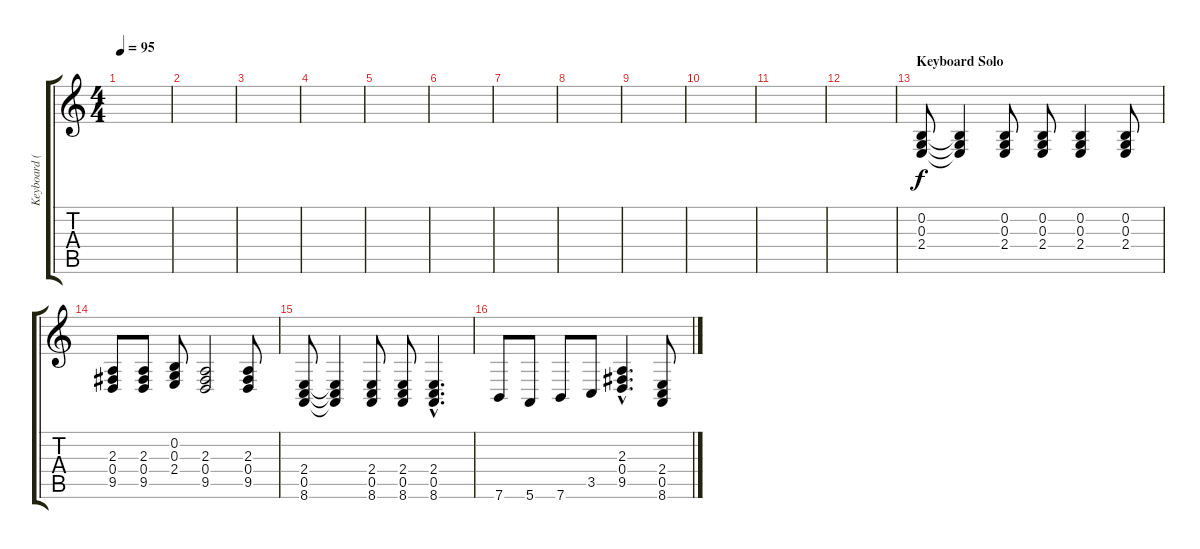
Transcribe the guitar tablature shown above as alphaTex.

\track ("Keyboard (Chords)" "Keyboard (") {instrument acousticgrandpiano}
\staff {score tabs}
\tuning (E4 B3 G3 D3 A2 E2) {hide}
\ts (4 4)
\tempo 95
\clef g2
\ks c
|
|
|
|
|
|
|
|
|
|
|
|
\section ("" "Keyboard Solo")
(0.2 0.3 2.4).8{volume 8} (0.2{t} 0.3{t} 2.4{t}).4 (0.2 0.3 2.4).8 (0.2 0.3 2.4).8 (0.2 0.3 2.4).4 (0.2 0.3 2.4).8 |
(2.3 0.4 9.5).8 (2.3 0.4 9.5).8 (0.2 0.3 2.4).8 (2.3 0.4 9.5).2 (2.3 0.4 9.5).8 |
(2.4 0.5 8.6).8 (2.4{t} 0.5{t} 8.6{t}).4 (2.4 0.5 8.6).8 (2.4 0.5 8.6).8 (2.4{hac} 0.5{hac} 8.6{hac}).4{d} |
7.6.8 5.6.8 7.6.8 3.5.8 (2.3{hac} 0.4{hac} 9.5{hac}).4{d} (2.4 0.5 8.6).8
